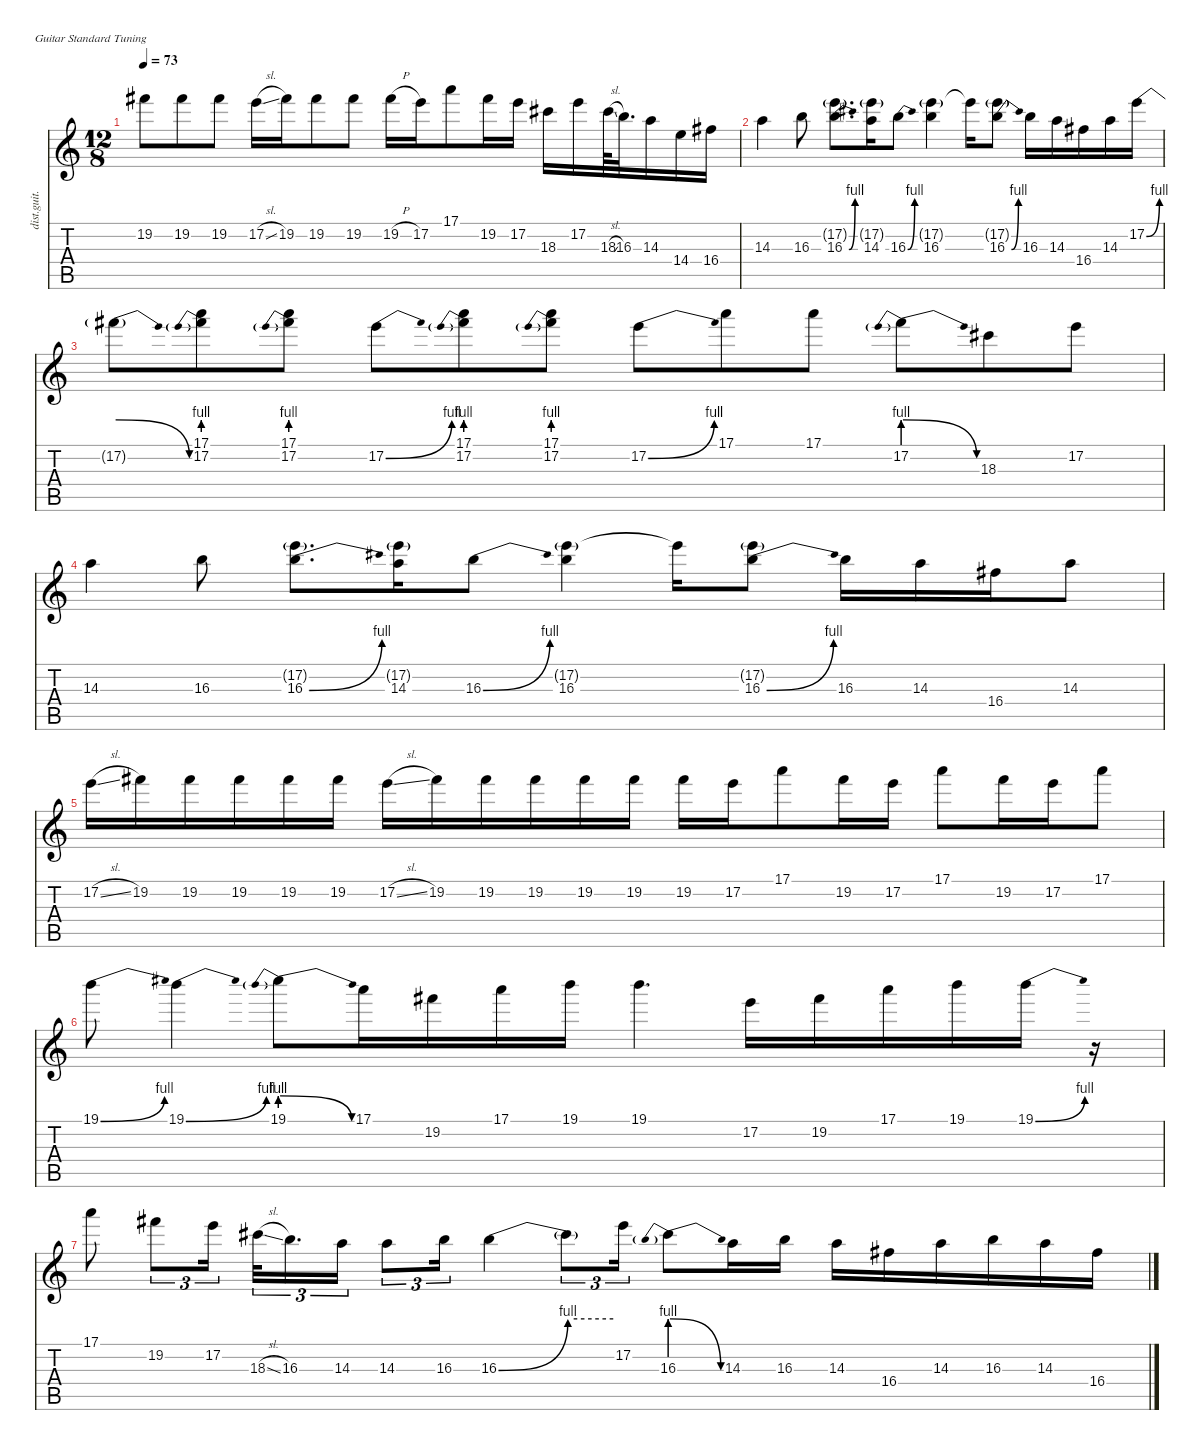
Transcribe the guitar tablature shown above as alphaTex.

\defaultSystemsLayout 4
\hideDynamics
\bracketExtendMode nobrackets
\otherSystemsTrackNameOrientation horizontal
\track ("Guitar (lead)" "dist.guit.") {instrument distortionguitar}
\staff {score tabs}
\tuning (E4 B3 G3 D3 A2 E2)
\ts (12 8)
\tempo 73
\clef g2
\ks c
19.2{acc #}.8{dy f beam Down} 19.2{acc #}.8{beam Down} 19.2{acc #}.8{beam Down} 17.2{sl}.16{beam Down} 19.2{acc #}.16{beam Down} 19.2{acc #}.8{beam Down} 19.2{acc #}.8{beam Down} 19.2{h acc #}.16{beam Down} 17.2.16{beam Down} 17.1.8{beam Down} 19.2{acc #}.16{beam Down} 17.2.16{beam Down} 18.3{acc #}.16{beam Down} 17.2.16{beam Down} 18.3{sl acc #}.64{beam Down} 16.3.32{d beam Down} 14.3.16{beam Down} 14.4.16{beam Down} 16.4{acc #}.16{beam Down} |
14.3.4{beam Down} 16.3.8{beam Down} (17.2{g} 16.3{be (bend 0 0 30 4)}).8{d beam Down} (17.2{g} 14.3).16{beam Down} 16.3{be (bend 0 0 42.999998399999996 4)}.8{beam Down} (17.2{g} 16.3).4{beam Down} 17.2{t}.16{beam Down} (17.2{g} 16.3{be (bend 0 0 39 4)}).8{beam Down} 16.3.16{beam Down} 14.3.16{beam Down} 16.4{acc #}.16{beam Down} 14.3.16{beam Down} 17.2{be (bend 0 0 60 4)}.16{beam Down} |
17.2{be (release 0 4 60 0) t}.8{beam Down} (17.1 17.2{be (prebend 0 4 60 4)}).8{dy ppp beam Down} (17.1 17.2{be (prebend 0 4 60 4)}).8{beam Down} 17.2{be (bend 0 0 30 4)}.8{dy f beam Down} (17.1 17.2{be (prebend 0 4 60 4)}).8{dy ppp beam Down} (17.1 17.2{be (prebend 0 4 60 4)}).8{beam Down} 17.2{be (bend 0 0 30 4)}.8{dy f beam Down} 17.1.8{beam Down} 17.1.8{beam Down} 17.2{be (prebendrelease 0 4 39.999998399999996 0)}.8{beam Down} 18.3{acc #}.8{beam Down} 17.2.8{beam Down} |
14.3.4{beam Down} 16.3.8{beam Down} (17.2{g} 16.3{be (bend 0 0 30 4)}).8{d beam Down} (17.2{g} 14.3).16{beam Down} 16.3{be (bend 0 0 42.999998399999996 4)}.8{beam Down} (17.2{g} 16.3).4{beam Down} 17.2{t}.16{beam Down} (17.2{g} 16.3{be (bend 0 0 39 4)}).8{beam Down} 16.3.16{beam Down} 14.3.16{beam Down} 16.4{acc #}.16{beam Down} 14.3.8{beam Down} |
17.2{sl}.16{beam Down} 19.2{acc #}.16{beam Down} 19.2{acc #}.16{beam Down} 19.2{acc #}.16{beam Down} 19.2{acc #}.16{beam Down} 19.2{acc #}.16{beam Down} 17.2{sl}.16{beam Down} 19.2{acc #}.16{beam Down} 19.2{acc #}.16{beam Down} 19.2{acc #}.16{beam Down} 19.2{acc #}.16{beam Down} 19.2{acc #}.16{beam Down} 19.2{acc #}.16{beam Down} 17.2.16{beam Down} 17.1.8{beam Down} 19.2{acc #}.16{beam Down} 17.2.16{beam Down} 17.1.8{beam Down} 19.2{acc #}.16{beam Down} 17.2.16{beam Down} 17.1.8{beam Down} |
19.1{be (bend 0 0 30 4)}.8{beam Down} 19.1{be (bend 0 0 15.999999599999999 4)}.4{beam Down} 19.1{be (prebendrelease 0 4 39.999998399999996 0)}.8{beam Down} 17.1.16{beam Down} 19.2{acc #}.16{beam Down} 17.1.16{beam Down} 19.1.16{beam Down} 19.1.4{d beam Down} 17.2.16{beam Down} 19.2{acc #}.16{beam Down} 17.1.16{beam Down} 19.1.16{beam Down} 19.1{be (bend 0 0 30 4)}.16{beam Down} r.16{beam Down} |
17.1.8{beam Down} 19.2{acc #}.8{tu (3 2) beam Down} 17.2.16{tu (3 2) beam Down} 18.3{sl acc #}.32{tu (3 2) beam Down} 16.3.16{d tu (3 2) beam Down} 14.3.16{tu (3 2) beam Down} 14.3.8{tu (3 2) beam Down} 16.3.16{tu (3 2) beam Down} 16.3{be (bend 0 0 60 4)}.4{beam Down} 16.3{be (hold 0 4 60 4) t}.8{tu (3 2) beam Down} 17.2.16{tu (3 2) beam Down} 16.3{be (prebendrelease 0 4 39.999998399999996 0)}.8{beam Down} 14.3.16{beam Down} 16.3.16{beam Down} 14.3.16{beam Down} 16.4{acc #}.16{beam Down} 14.3.16{beam Down} 16.3.16{beam Down} 14.3.16{beam Down} 16.4{acc #}.16{beam Down}
